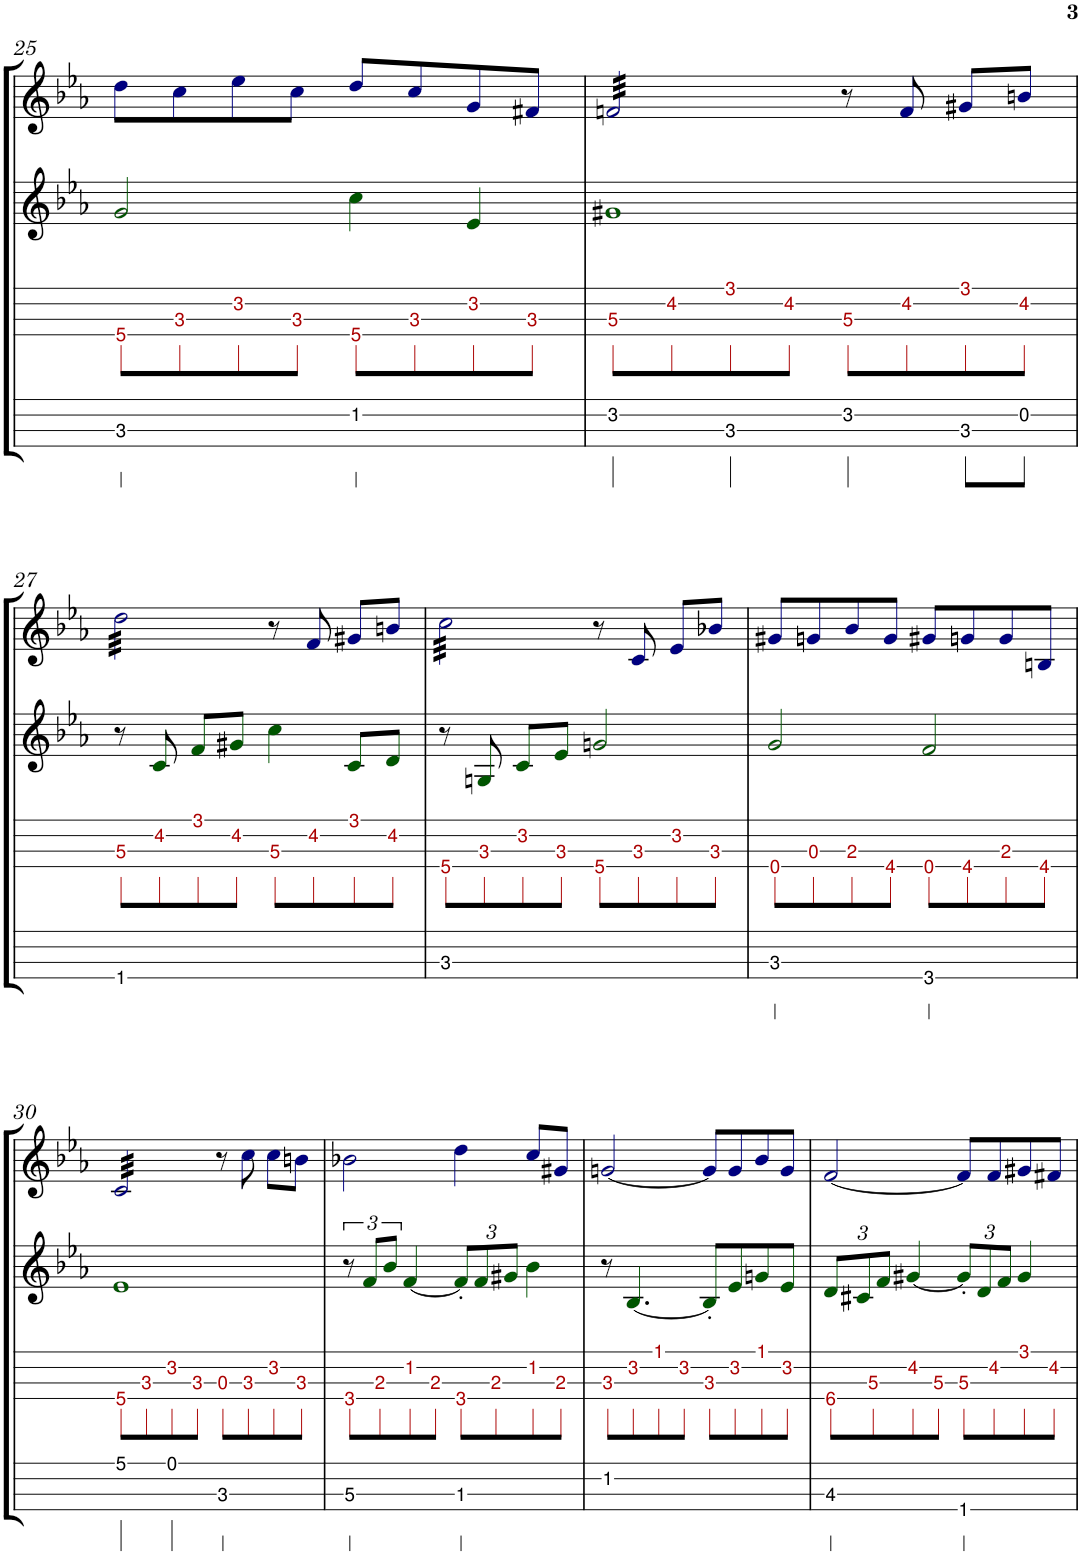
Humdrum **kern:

**kern	**kern	**kern	**kern
*part4	*part3	*part2	*part1
*staff4	*staff3	*staff2	*staff1
*I"Bass Guitar	*I"Ukulele	*I"Mandolin	*I"Mandolin
!!LO:PB:g=z
*	*	*clefG2	*clefG2
*k[b-e-a-]	*k[b-e-a-]	*k[b-e-a-]	*k[b-e-a-]
*c:	*c:	*c:	*c:
*M4/4	*M4/4	*M4/4	*M4/4
=25	=25	=25	=25
2CC\	8ci\L	2gj/	8ddZ\L
.	8e-i\	.	8ccZ\
.	8gi\	.	8ee-Z\
.	8e-i\J	.	8ccZ\J
2EE-\	8ci\L	4ccj\	8ddZ/L
.	8e-i\	.	8ccZ/
.	8gi\	4e-j/	8gZ/
.	8e-i\J	.	8f#XZ/J
=26	=26	=26	=26
*	*	*	*tremolo
4FF\	8fi\L	1g#Xj	32fnZ/LLL
.	.	.	32fnZ/
.	.	.	32fnZ/
.	.	.	32fnZ/
.	8g#i\	.	32fnZ/
.	.	.	32fnZ/
.	.	.	32fnZ/
.	.	.	32fnZ/
4CC\	8cci\	.	32fnZ/
.	.	.	32fnZ/
.	.	.	32fnZ/
.	.	.	32fnZ/
.	8g#i\J	.	32fnZ/
.	.	.	32fnZ/
.	.	.	32fnZ/
.	.	.	32fnZ/JJJ
*	*	*	*Xtremolo
4FF\	8fi\L	.	8r
.	8g#i\	.	8fZ/
8CC\L	8cci\	.	8g#XZ/L
8DD\J	8g#i\J	.	8bnZ/J
!!LO:LB:g=z
=27	=27	=27	=27
*	*	*	*tremolo
1FFF	8fi\L	8r	32ddZ\LLL
.	.	.	32ddZ\
.	.	.	32ddZ\
.	.	.	32ddZ\
.	8g#i\	8cj/	32ddZ\
.	.	.	32ddZ\
.	.	.	32ddZ\
.	.	.	32ddZ\
.	8cci\	8fj/L	32ddZ\
.	.	.	32ddZ\
.	.	.	32ddZ\
.	.	.	32ddZ\
.	8g#i\J	8g#Xj/J	32ddZ\
.	.	.	32ddZ\
.	.	.	32ddZ\
.	.	.	32ddZ\JJJ
*	*	*	*Xtremolo
.	8fi\L	4ccj\	8r
.	8g#i\	.	8fZ/
.	8cci\	8cj/L	8g#XZ/L
.	8g#i\J	8dj/J	8bnZ/J
=28	=28	=28	=28
*	*	*	*tremolo
1CC	8ci\L	8r	32ccZ\LLL
.	.	.	32ccZ\
.	.	.	32ccZ\
.	.	.	32ccZ\
.	8e-i\	8Gnj/	32ccZ\
.	.	.	32ccZ\
.	.	.	32ccZ\
.	.	.	32ccZ\
.	8gi\	8cj/L	32ccZ\
.	.	.	32ccZ\
.	.	.	32ccZ\
.	.	.	32ccZ\
.	8e-i\J	8e-j/J	32ccZ\
.	.	.	32ccZ\
.	.	.	32ccZ\
.	.	.	32ccZ\JJJ
*	*	*	*Xtremolo
.	8ci\L	2gnj/	8r
.	8e-i\	.	8cZ/
.	8gi\	.	8e-Z/L
.	8e-i\J	.	8b-XZ/J
=29	=29	=29	=29
2CC\	8Gi\L	2gj/	8g#XZ/L
.	8ci\	.	8gnZ/
.	8di\	.	8b-Z/
.	8Bi\J	.	8gZ/J
2GGG\	8Gi\L	2fj/	8g#XZ/L
.	8Bi\	.	8gnZ/
.	8di\	.	8gZ/
.	8Bi\J	.	8BnZ/J
!!LO:LB:g=z
=30	=30	=30	=30
*	*	*	*tremolo
4C\	8ci\L	1e-j	32cZ/LLL
.	.	.	32cZ/
.	.	.	32cZ/
.	.	.	32cZ/
.	8e-i\	.	32cZ/
.	.	.	32cZ/
.	.	.	32cZ/
.	.	.	32cZ/
4GG\	8gi\	.	32cZ/
.	.	.	32cZ/
.	.	.	32cZ/
.	.	.	32cZ/
.	8e-i\J	.	32cZ/
.	.	.	32cZ/
.	.	.	32cZ/
.	.	.	32cZ/JJJ
*	*	*	*Xtremolo
2CC\	8ci\L	.	8r
.	8e-i\	.	8ccZ\
.	8gi\	.	8ccZ\L
.	8e-i\J	.	8bnZ\J
=31	=31	=31	=31
2DD\	8B-i\L	12r	2b-XZ\
.	.	12fj/L	.
.	8di\	.	.
.	.	12b-j/J	.
.	8fi\	[4fj/	.
.	8di\J	.	.
*	*	*Xbrackettup	*
2BBB-\	8B-i\L	12f'j/L]	4ddZ\
.	.	12fj/	.
.	8di\	.	.
.	.	12g#Xj/J	.
.	8fi\	4b-j\	8ccZ/L
.	8di\J	.	8g#XZ/J
=32	=32	=32	=32
1EE-	8e-i\L	8r	[2gnZ/
.	8gi\	[4.B-j/	.
.	8b-i\	.	.
.	8gi\J	.	.
.	8e-i\L	8B-'j/L]	8gZ/L]
.	8gi\	8e-j/	8gZ/
.	8b-i\	8gnj/	8b-Z/
.	8gi\J	8e-j/J	8gZ/J
=33	=33	=33	=33
2CC#\	8c#i\L	12dj/L	[2fZ/
.	.	12c#Xj/	.
.	8fi\	.	.
.	.	12fj/J	.
.	8g#i\	[4g#Xj/	.
.	8fi\J	.	.
2FFF\	8fi\L	12g#'j/L]	8fZ/L]
.	.	12dj/	.
.	8g#i\	.	8fZ/
.	.	12fj/J	.
.	8cci\	4g#j/	8g#XZ/
.	8g#i\J	.	8f#XZ/J
=	=	=	=
*-	*-	*-	*-
